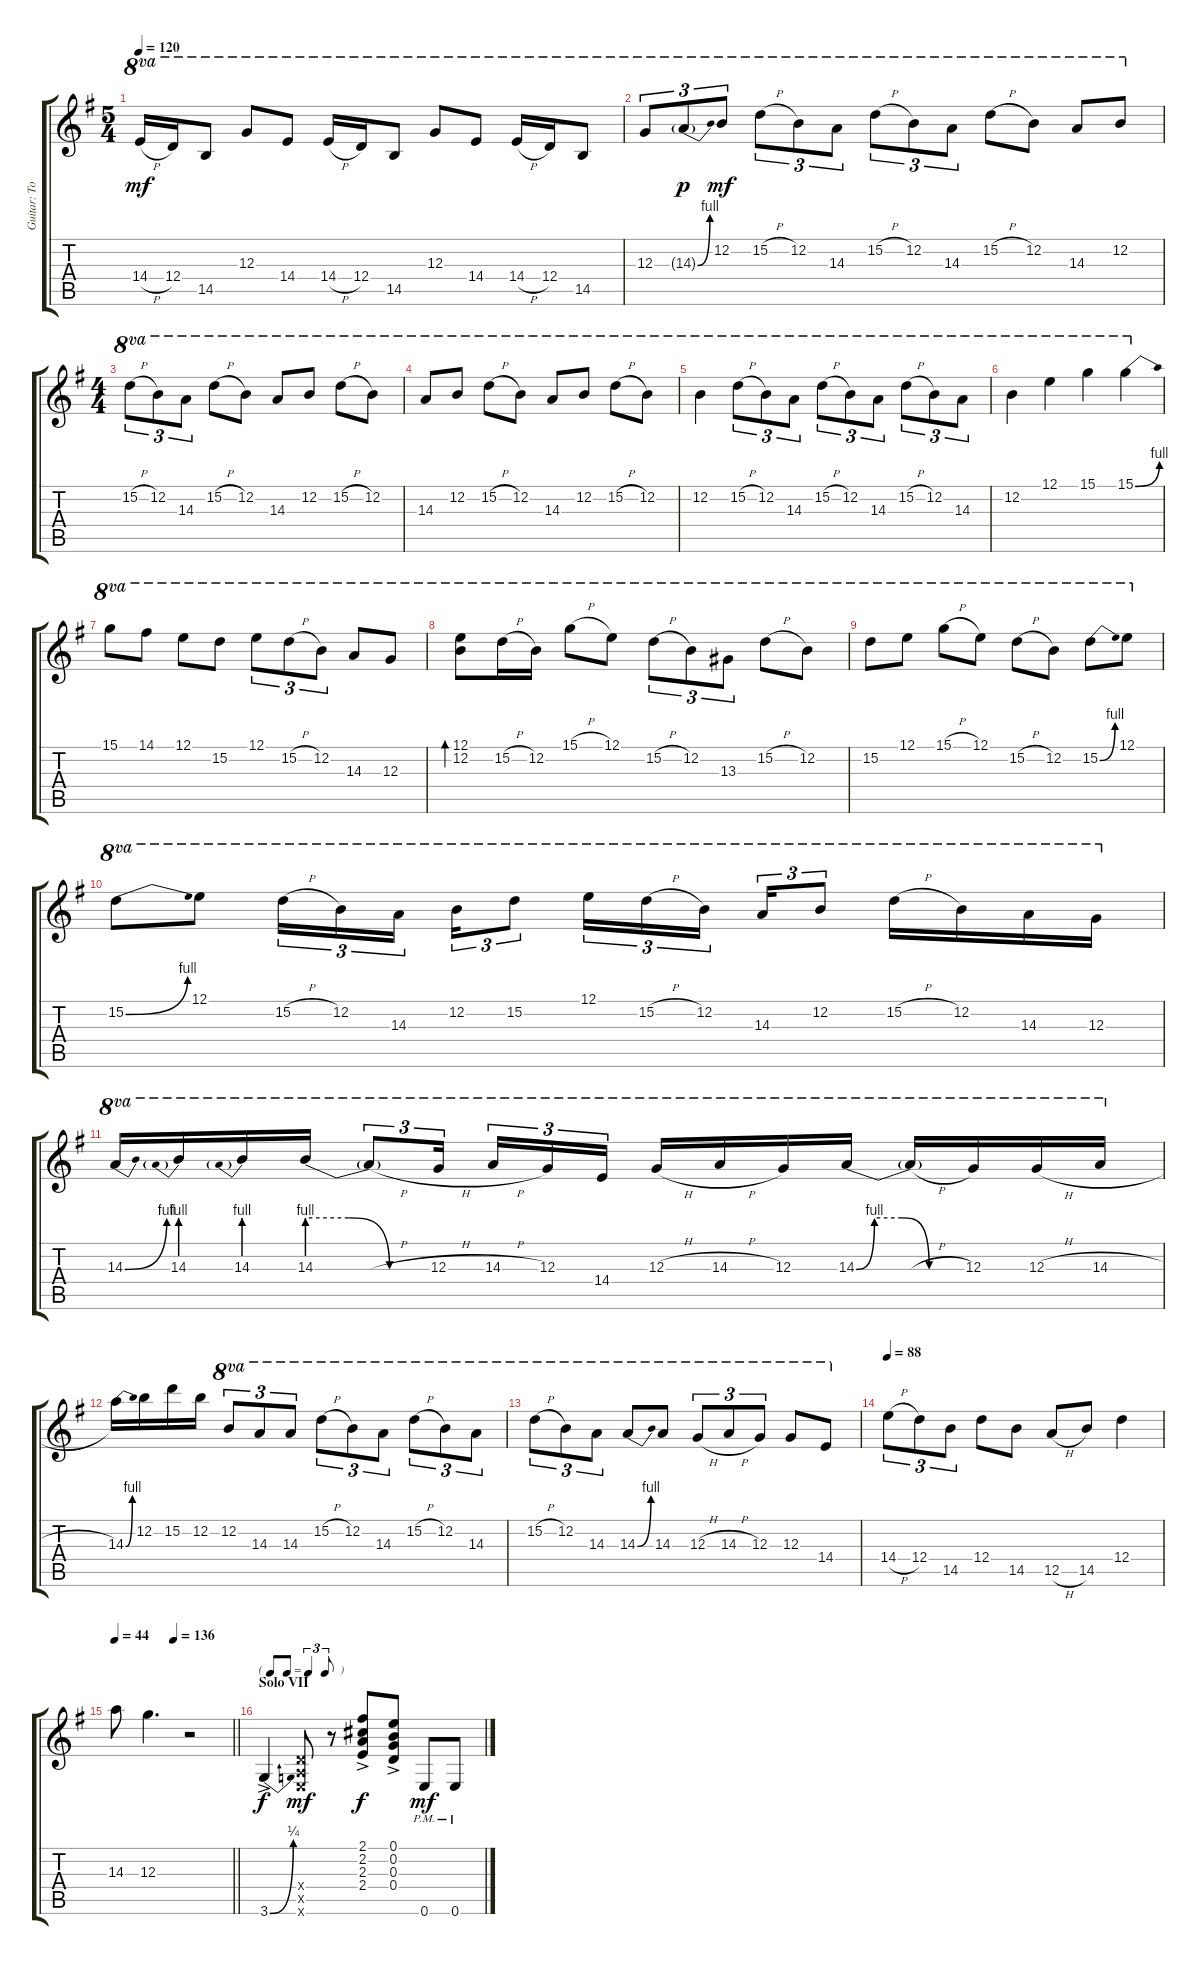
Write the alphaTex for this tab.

\track ("Guitar: Tony" "Guitar: To") {instrument distortionguitar}
\staff {score tabs}
\tuning (E4 B3 G3 D3 A2 E2) {hide}
\ts (5 4)
\tempo 120
\clef g2
\ks g
14.4{h}.16{ot 8va dy mf} 12.4.16{ot 8va} 14.5.8{ot 8va} 12.3.8{ot 8va} 14.4.8{ot 8va} 14.4{h}.16{ot 8va} 12.4.16{ot 8va} 14.5.8{ot 8va} 12.3.8{ot 8va} 14.4.8{ot 8va} 14.4{h}.16{ot 8va} 12.4.16{ot 8va} 14.5.8{ot 8va} |
12.3.8{tu (3 2) ot 8va} 14.3{be (bend 0 0 60 4) g}.8{tu (3 2) ot 8va dy p} 12.2.8{tu (3 2) ot 8va dy mf} 15.2{h}.8{tu (3 2) ot 8va} 12.2.8{tu (3 2) ot 8va} 14.3.8{tu (3 2) ot 8va} 15.2{h}.8{tu (3 2) ot 8va} 12.2.8{tu (3 2) ot 8va} 14.3.8{tu (3 2) ot 8va} 15.2{h}.8{ot 8va} 12.2.8{ot 8va} 14.3.8{ot 8va} 12.2.8{ot 8va} |
\ts (4 4)
15.2{h}.8{tu (3 2) ot 8va} 12.2.8{tu (3 2) ot 8va} 14.3.8{tu (3 2) ot 8va} 15.2{h}.8{ot 8va} 12.2.8{ot 8va} 14.3.8{ot 8va} 12.2.8{ot 8va} 15.2{h}.8{ot 8va} 12.2.8{ot 8va} |
14.3.8{ot 8va} 12.2.8{ot 8va} 15.2{h}.8{ot 8va} 12.2.8{ot 8va} 14.3.8{ot 8va} 12.2.8{ot 8va} 15.2{h}.8{ot 8va} 12.2.8{ot 8va} |
12.2.4{ot 8va} 15.2{h}.8{tu (3 2) ot 8va} 12.2.8{tu (3 2) ot 8va} 14.3.8{tu (3 2) ot 8va} 15.2{h}.8{tu (3 2) ot 8va} 12.2.8{tu (3 2) ot 8va} 14.3.8{tu (3 2) ot 8va} 15.2{h}.8{tu (3 2) ot 8va} 12.2.8{tu (3 2) ot 8va} 14.3.8{tu (3 2) ot 8va} |
12.2.4{ot 8va} 12.1.4{ot 8va} 15.1.4{ot 8va} 15.1{be (bend 0 0 60 4)}.4{ot 8va} |
15.1.8{ot 8va} 14.1.8{ot 8va} 12.1.8{ot 8va} 15.2.8{ot 8va} 12.1.8{tu (3 2) ot 8va} 15.2{h}.8{tu (3 2) ot 8va} 12.2.8{tu (3 2) ot 8va} 14.3.8{ot 8va} 12.3.8{ot 8va} |
(12.1 12.2).8{bd 30 ot 8va} 15.2{h}.16{ot 8va} 12.2.16{ot 8va} 15.1{h}.8{ot 8va} 12.1.8{ot 8va} 15.2{h}.8{tu (3 2) ot 8va} 12.2.8{tu (3 2) ot 8va} 13.3.8{tu (3 2) ot 8va} 15.2{h}.8{ot 8va} 12.2.8{ot 8va} |
15.2.8{ot 8va} 12.1.8{ot 8va} 15.1{h}.8{ot 8va} 12.1.8{ot 8va} 15.2{h}.8{ot 8va} 12.2.8{ot 8va} 15.2{be (bend 0 0 60 4)}.8{ot 8va} 12.1.8{ot 8va} |
15.2{be (bend 0 0 60 4)}.8{ot 8va} 12.1.8{ot 8va} 15.2{h}.16{tu (3 2) ot 8va} 12.2.16{tu (3 2) ot 8va} 14.3.16{tu (3 2) ot 8va beam splitsecondary} 12.2.16{tu (3 2) ot 8va} 15.2.8{tu (3 2) ot 8va} 12.1.16{tu (3 2) ot 8va} 15.2{h}.16{tu (3 2) ot 8va} 12.2.16{tu (3 2) ot 8va beam splitsecondary} 14.3.16{tu (3 2) ot 8va} 12.2.8{tu (3 2) ot 8va} 15.2{h}.16{ot 8va} 12.2.16{ot 8va} 14.3.16{ot 8va} 12.3.16{ot 8va} |
14.3{be (bend 0 0 60 4)}.16{ot 8va} 14.3{be (prebend 0 4 60 4)}.16{ot 8va} 14.3{be (prebend 0 4 60 4)}.16{ot 8va} 14.3{be (custom 0 4 20 4 40 0 60 0)}.16{ot 8va} 14.3{h t}.8{tu (3 2) ot 8va} 12.3{h}.16{tu (3 2) ot 8va beam splitsecondary} 14.3{h}.16{tu (3 2) ot 8va} 12.3.16{tu (3 2) ot 8va} 14.4.16{tu (3 2) ot 8va} 12.3{h}.16{ot 8va} 14.3{h}.16{ot 8va} 12.3.16{ot 8va} 14.3{be (custom 0 0 10 4 25 4 40 0 60 0)}.16{ot 8va} 14.3{h t}.16{ot 8va} 12.3.16{ot 8va} 12.3{h}.16{ot 8va} 14.3{h}.16{ot 8va} |
14.3{be (bend 0 0 60 4)}.16 12.2.16 15.2.16 12.2.16 12.2.8{tu (3 2) ot 8va} 14.3.8{tu (3 2) ot 8va} 14.3.8{tu (3 2) ot 8va} 15.2{h}.8{tu (3 2) ot 8va} 12.2.8{tu (3 2) ot 8va} 14.3.8{tu (3 2) ot 8va} 15.2{h}.8{tu (3 2) ot 8va} 12.2.8{tu (3 2) ot 8va} 14.3.8{tu (3 2) ot 8va} |
15.2{h}.8{tu (3 2) ot 8va} 12.2.8{tu (3 2) ot 8va} 14.3.8{tu (3 2) ot 8va} 14.3{be (bend 0 0 60 4)}.8{ot 8va} 14.3.8{ot 8va} 12.3{h}.8{tu (3 2) ot 8va} 14.3{h}.8{tu (3 2) ot 8va} 12.3.8{tu (3 2) ot 8va} 12.3.8{ot 8va} 14.4.8{ot 8va} |
\tempo 88
14.4{h}.8{tu (3 2)} 12.4.8{tu (3 2)} 14.5.8{tu (3 2)} 12.4.8 14.5.8 12.5{h}.8 14.5.8 12.4.4 |
\tempo 44
\tempo (136 0.5)
\barLineRight lightlight
14.3.8 12.3.4{d} r.2 |
\tf triplet8th
\section ("" "Solo VII")
3.6{be (bend 0 0 60 1) ac}.4{dy f} (0.4{x} 0.5{x} 0.6{x}).8{dy mf} r.8 (2.1{ac} 2.2{ac} 2.3{ac} 2.4{ac}).8{dy f} (0.1{ac} 0.2{ac} 0.3{ac} 0.4{ac}).8 0.6{pm}.8{dy mf} 0.6{pm}.8
